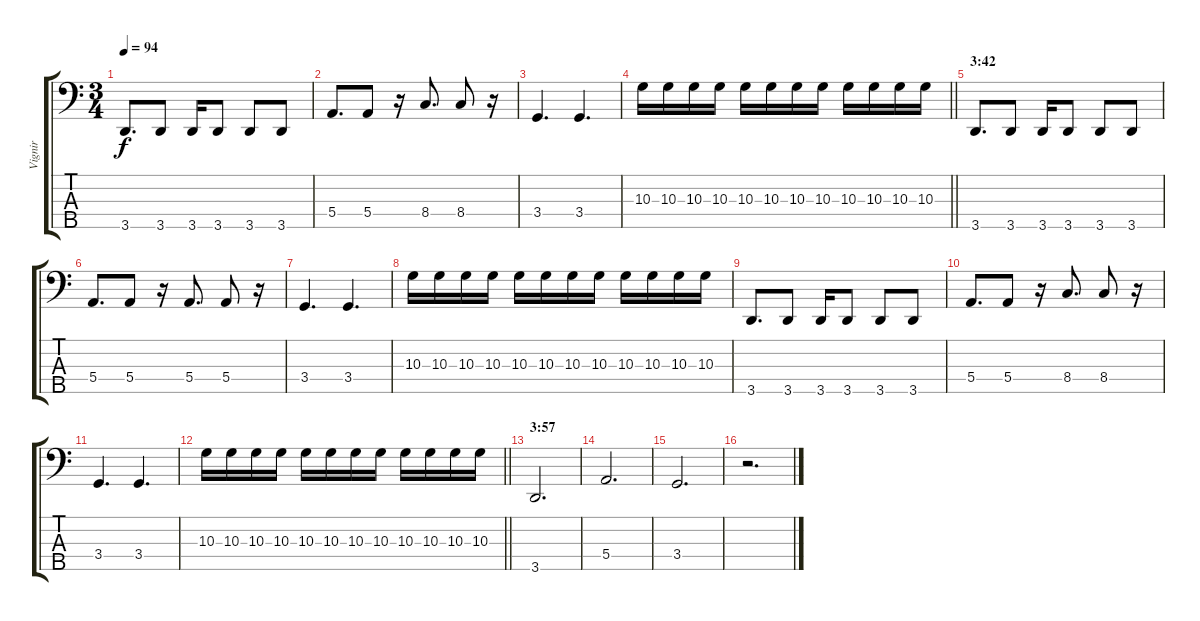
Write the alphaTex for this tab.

\track ("Vignir" "Vignir") {instrument electricbassfinger}
\staff {score tabs}
\tuning (G2 D2 A1 E1 B0) {hide}
\ts (3 4)
\tempo 94
\clef f4
\ks c
3.5.8{d dy f} 3.5.8 3.5.16 3.5.8 3.5.8 3.5.8 |
5.4.8{d} 5.4.8 r.16 8.4.8{d} 8.4.8 r.16 |
3.4.4{d} 3.4.4{d} |
\barLineRight lightlight
10.3.16 10.3.16 10.3.16 10.3.16 10.3.16 10.3.16 10.3.16 10.3.16 10.3.16 10.3.16 10.3.16 10.3.16 |
\section ("" "3:42")
3.5.8{d} 3.5.8 3.5.16 3.5.8 3.5.8 3.5.8 |
5.4.8{d} 5.4.8 r.16 5.4.8{d} 5.4.8 r.16 |
3.4.4{d} 3.4.4{d} |
10.3.16 10.3.16 10.3.16 10.3.16 10.3.16 10.3.16 10.3.16 10.3.16 10.3.16 10.3.16 10.3.16 10.3.16 |
3.5.8{d} 3.5.8 3.5.16 3.5.8 3.5.8 3.5.8 |
5.4.8{d} 5.4.8 r.16 8.4.8{d} 8.4.8 r.16 |
3.4.4{d} 3.4.4{d} |
\barLineRight lightlight
10.3.16 10.3.16 10.3.16 10.3.16 10.3.16 10.3.16 10.3.16 10.3.16 10.3.16 10.3.16 10.3.16 10.3.16 |
\section ("" "3:57")
3.5.2{d} |
5.4.2{d} |
3.4.2{d} |
r.2{d}
